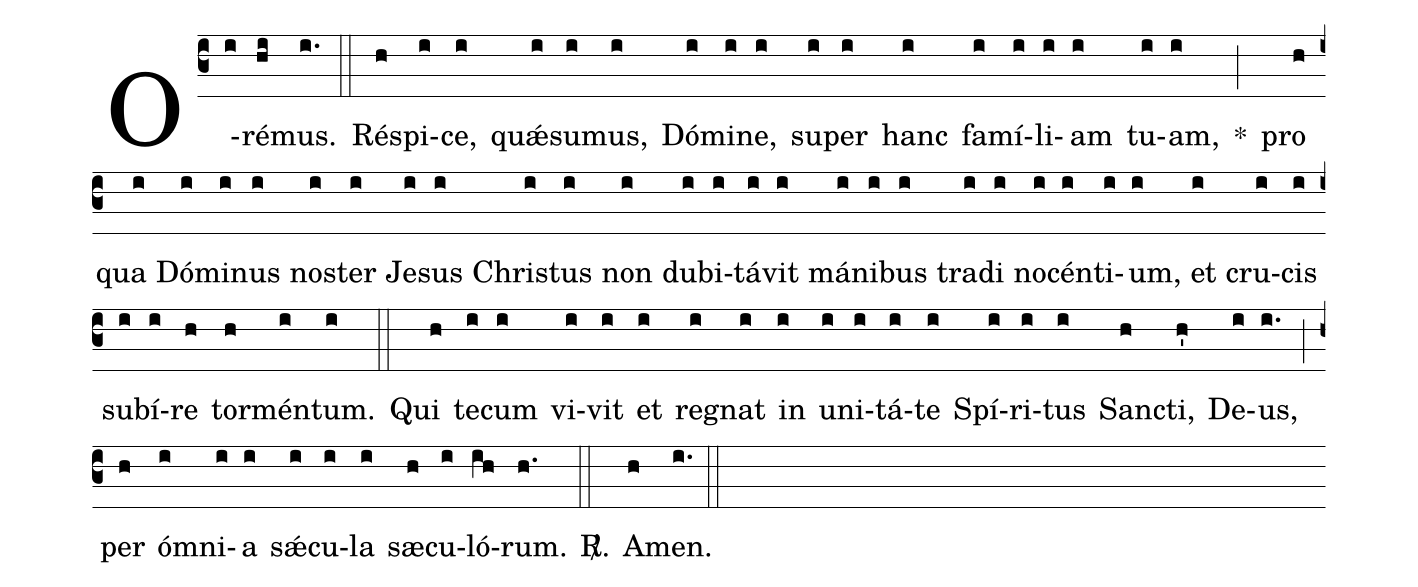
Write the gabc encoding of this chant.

%%
(c3)
O(i)ré(hi)mus.(i.) (::)

Ré(h)spi(i)ce,(i) quǽ(i)su(i)mus,(i) Dó(i)mi(i)ne,(i) su(i)per(i) hanc(i) fa(i)mí(i)li(i)am(i) tu(i)am,(i) *(;)
pro(h) qua(i) Dó(i)mi(i)nus(i) nos(i)ter(i) Je(i)sus(i) Chris(i)tus(i) non(i) du(i)bi(i)tá(i)vit(i) má(i)ni(i)bus(i) tra(i)di(i) no(i)cén(i)ti(i)um,(i) et(i) cru(i)cis(i) sub(i)í(i)re(h) tor(h)mén(i)tum.(i) (::)

Qui(h) te(i)cum(i) vi(i)vit(i) et(i) re(i)gnat(i) in(i) u(i)ni(i)tá(i)te(i) Spí(i)ri(i)tus(i) San(h)cti,(h') De(i)us,(i.) (;)
per(h) óm(i)ni(i)a(i) sǽ(i)cu(i)la(i) sæ(h)cu(i)ló(ih)rum.(h.) <sp>R/</sp>.(::)
A(h)men.(i.) (::)
